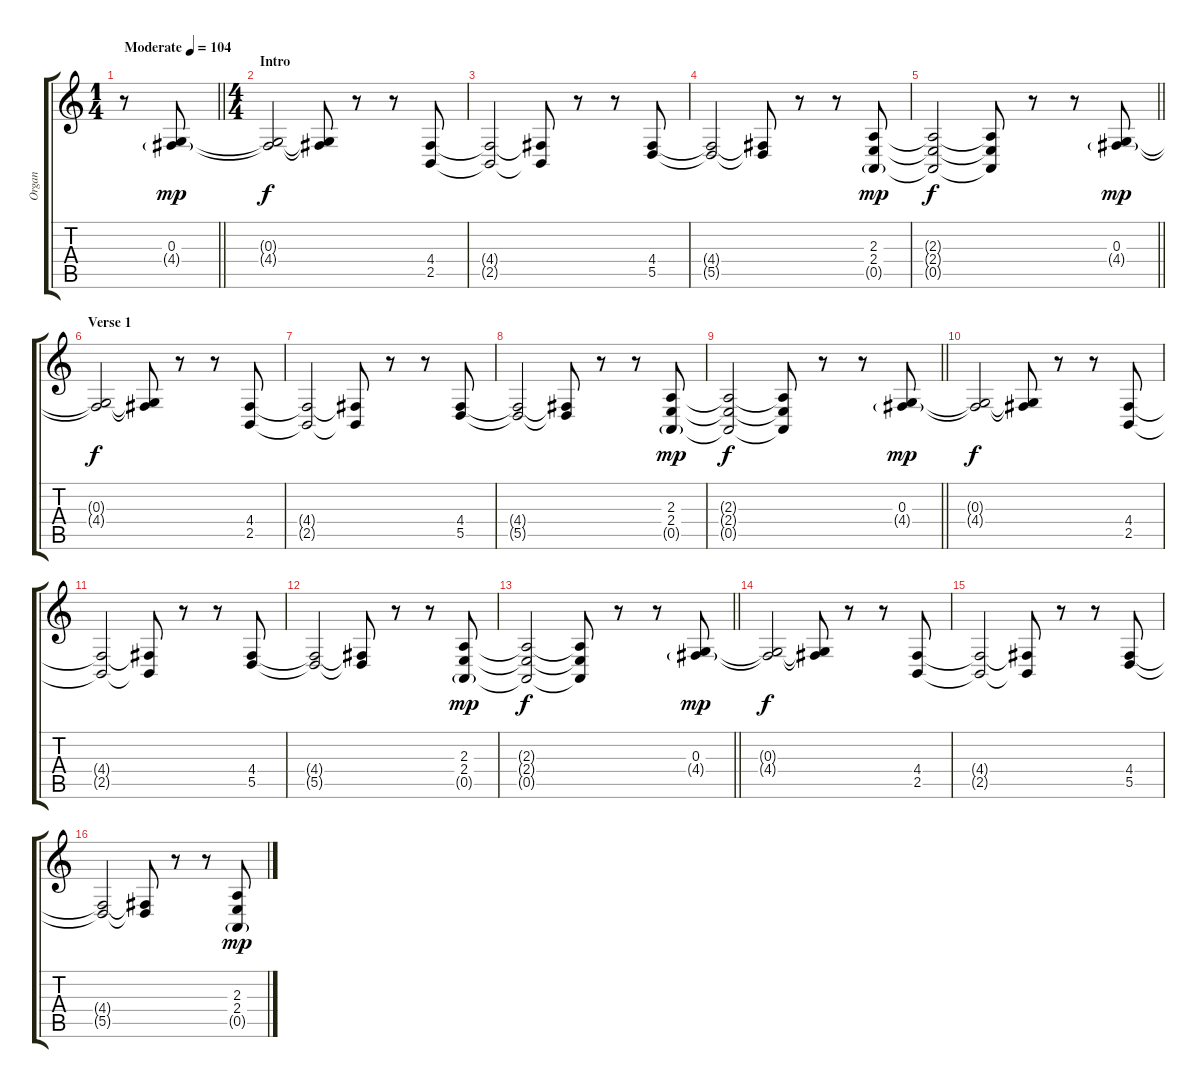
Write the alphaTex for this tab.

\track ("Organ" "Organ") {instrument drawbarorgan}
\staff {score tabs}
\tuning (E4 B3 G3 D3 A2 E2) {hide}
\ts (1 4)
\tempo (104 "Moderate")
\clef g2
\barLineRight lightlight
\ks c
r.8{dy mp volume 0 instrument drawbarorgan} (0.3 4.4{g}).8{volume 11} |
\ts (4 4)
\section ("" "Intro")
(0.3{t} 4.4{t}).2{dy f} (0.3{t} 4.4{t}).8 r.8 r.8{volume 0} (4.4 2.5).8{volume 11} |
(4.4{t} 2.5{t}).2 (4.4{t} 2.5{t}).8 r.8 r.8{volume 0} (4.4 5.5).8{volume 11} |
(4.4{t} 5.5{t}).2 (4.4{t} 5.5{t}).8 r.8 r.8{volume 0} (2.3 2.4 0.5{g}).8{dy mp volume 11} |
\barLineRight lightlight
(2.3{t} 2.4{t} 0.5{t}).2{dy f} (2.3{t} 2.4{t} 0.5{t}).8 r.8 r.8{volume 0} (0.3 4.4{g}).8{dy mp volume 11} |
\section ("" "Verse 1")
(0.3{t} 4.4{t}).2{dy f} (0.3{t} 4.4{t}).8 r.8 r.8{volume 0} (4.4 2.5).8{volume 11} |
(4.4{t} 2.5{t}).2 (4.4{t} 2.5{t}).8 r.8 r.8{volume 0} (4.4 5.5).8{volume 11} |
(4.4{t} 5.5{t}).2 (4.4{t} 5.5{t}).8 r.8 r.8{volume 0} (2.3 2.4 0.5{g}).8{dy mp volume 11} |
\barLineRight lightlight
(2.3{t} 2.4{t} 0.5{t}).2{dy f} (2.3{t} 2.4{t} 0.5{t}).8 r.8 r.8{volume 0} (0.3 4.4{g}).8{dy mp volume 11} |
(0.3{t} 4.4{t}).2{dy f} (0.3{t} 4.4{t}).8 r.8 r.8{volume 0} (4.4 2.5).8{volume 11} |
(4.4{t} 2.5{t}).2 (4.4{t} 2.5{t}).8 r.8 r.8{volume 0} (4.4 5.5).8{volume 11} |
(4.4{t} 5.5{t}).2 (4.4{t} 5.5{t}).8 r.8 r.8{volume 0} (2.3 2.4 0.5{g}).8{dy mp volume 11} |
\barLineRight lightlight
(2.3{t} 2.4{t} 0.5{t}).2{dy f} (2.3{t} 2.4{t} 0.5{t}).8 r.8 r.8{volume 0} (0.3 4.4{g}).8{dy mp volume 11} |
(0.3{t} 4.4{t}).2{dy f} (0.3{t} 4.4{t}).8 r.8 r.8{volume 0} (4.4 2.5).8{volume 11} |
(4.4{t} 2.5{t}).2 (4.4{t} 2.5{t}).8 r.8 r.8{volume 0} (4.4 5.5).8{volume 11} |
(4.4{t} 5.5{t}).2 (4.4{t} 5.5{t}).8 r.8 r.8{volume 0} (2.3 2.4 0.5{g}).8{dy mp volume 11}
